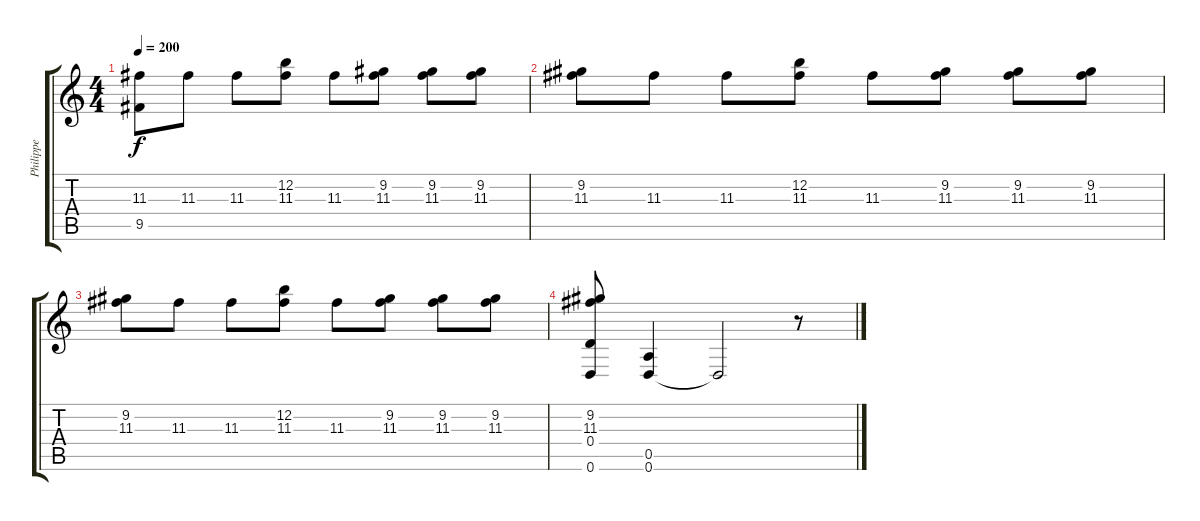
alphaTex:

\track ("Philippe" "Philippe") {instrument distortionguitar}
\staff {score tabs}
\tuning (E4 B3 G3 D3 A2 D2) {hide}
\ts (4 4)
\tempo 200
\clef g2
\ks c
(11.3 9.5).8{dy f} 11.3.8 11.3.8 (12.2 11.3).8 11.3.8 (9.2 11.3).8 (9.2 11.3).8 (9.2 11.3).8 |
(9.2 11.3).8 11.3.8 11.3.8 (12.2 11.3).8 11.3.8 (9.2 11.3).8 (9.2 11.3).8 (9.2 11.3).8 |
(9.2 11.3).8 11.3.8 11.3.8 (12.2 11.3).8 11.3.8 (9.2 11.3).8 (9.2 11.3).8 (9.2 11.3).8 |
(9.2 11.3 0.4 0.6).8 (0.5 0.6).4 0.6{t}.2 r.8
